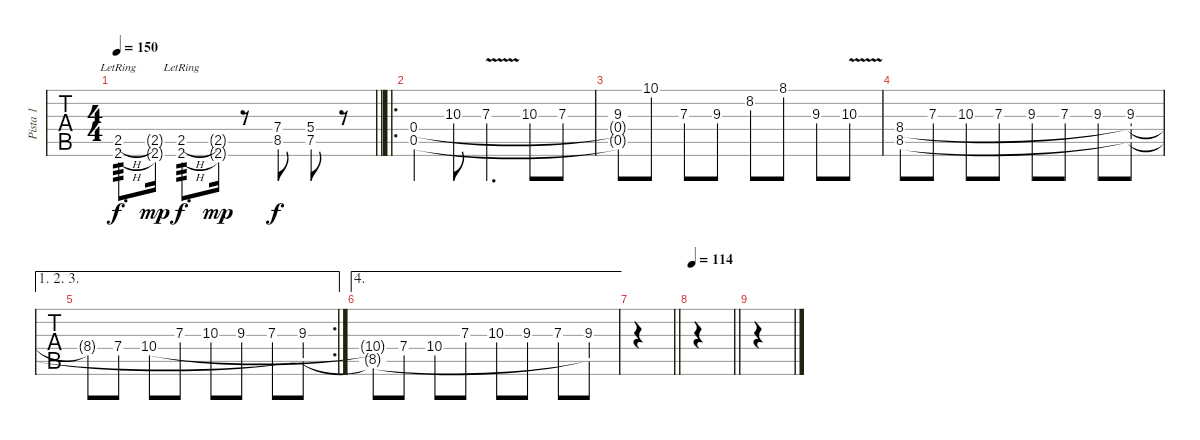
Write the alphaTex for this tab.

\track ("Pista 1" "Pista 1") {instrument electricguitarclean}
\staff {tabs}
\tuning (D4 A3 F3 C3 G2 C2) {hide}
\ts (4 4)
\tempo 150
\clef g2
\barLineRight lightlight
\ks c
(2.5{h lr} 2.6{h lr}).8{d tp 3 dy f} (2.5{g} 2.6{g}).16{dy mp} (2.5{h lr} 2.6{h lr}).8{d tp 3 dy f} (2.5{g} 2.6{g}).16{dy mp} r.8 (7.4 8.5).8{dy f} (5.4 7.5).8 r.8 |
\ro
\section ("" "")
(0.4 0.5).4 10.3.8 7.3{v}.4{d} 10.3.8 7.3.8 |
(9.3 0.4{t} 0.5{t}).8 10.1.8 7.3.8 9.3.8 8.2.8 8.1.8 9.3.8 10.3{v}.8 |
(8.4 8.5).8 7.3.8 10.3.8 7.3.8 9.3.8 7.3.8 9.3.8 (9.3 8.4{t} 8.5{t}).8 |
\ae (1 2 3)
\rc 2
8.4{t}.8 7.4.8 10.4.8 7.3.8 10.3.8 9.3.8 7.3.8 (9.3 8.5{t}).8 |
\ae 4
(10.4{t} 8.5{t}).8 7.4.8 10.4.8 7.3.8 10.3.8 9.3.8 7.3.8 (9.3 8.5{t}).8 |
\barLineRight lightlight
|
\section ("" "")
\tempo 114
\barLineRight lightlight
|
\section ("" "")
